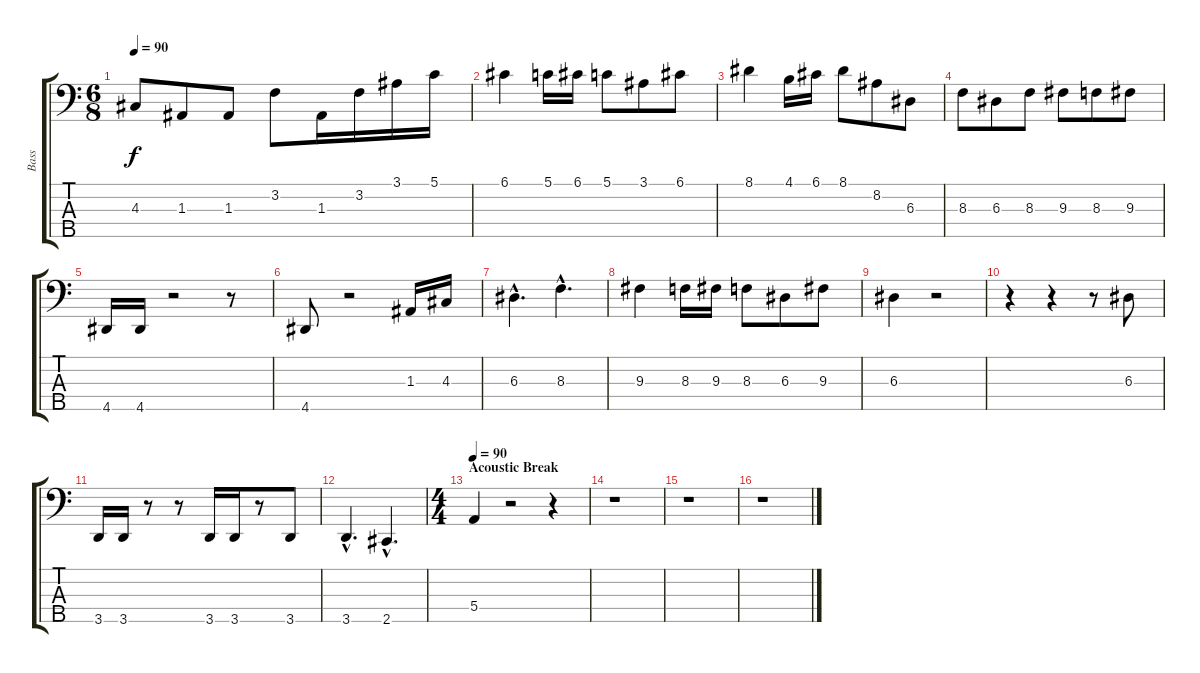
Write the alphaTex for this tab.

\track ("Bass" "Bass") {instrument electricbassfinger}
\staff {score tabs}
\tuning (G2 D2 A1 E1 B0) {hide}
\ts (6 8)
\tempo 90
\clef f4
\ks c
4.3.8{dy f} 1.3.8 1.3.8 3.2.8 1.3.16 3.2.16 3.1.16 5.1.16 |
6.1.4 5.1.16 6.1.16 5.1.8 3.1.8 6.1.8 |
8.1.4 4.1.16 6.1.16 8.1.8 8.2.8 6.3.8 |
8.3.8 6.3.8 8.3.8 9.3.8 8.3.8 9.3.8 |
4.5.16 4.5.16 r.2 r.8 |
4.5.8 r.2 1.3.16 4.3.16 |
6.3{hac}.4{d} 8.3{hac}.4{d} |
9.3.4 8.3.16 9.3.16 8.3.8 6.3.8 9.3.8 |
6.3.4 r.2 |
r.4 r.4 r.8 6.3.8 |
3.5.16 3.5.16 r.8 r.8 3.5.16 3.5.16 r.8 3.5.8 |
3.5{hac}.4{d} 2.5{hac}.4{d} |
\ts (4 4)
\section ("" "Acoustic Break")
\tempo 90
5.4.4 r.2 r.4 |
r.1 |
r.1 |
r.1
